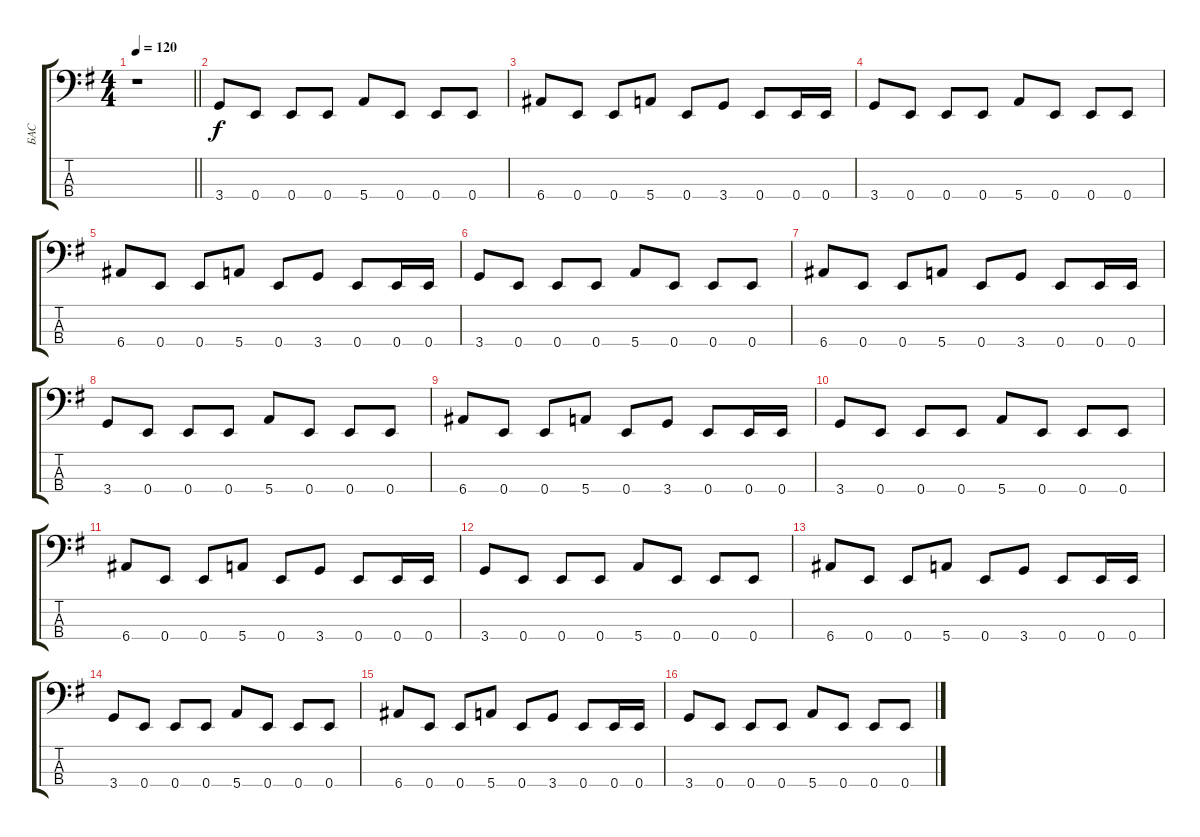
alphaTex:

\track ("БАС" "БАС") {instrument electricbasspick}
\staff {score tabs}
\tuning (G2 D2 A1 E1) {hide}
\ts (4 4)
\tempo 120
\clef f4
\barLineRight lightlight
\ks g
r.1{dy f} |
3.4.8 0.4.8 0.4.8 0.4.8 5.4.8 0.4.8 0.4.8 0.4.8 |
6.4.8 0.4.8 0.4.8 5.4.8 0.4.8 3.4.8 0.4.8 0.4.16 0.4.16 |
3.4.8 0.4.8 0.4.8 0.4.8 5.4.8 0.4.8 0.4.8 0.4.8 |
6.4.8 0.4.8 0.4.8 5.4.8 0.4.8 3.4.8 0.4.8 0.4.16 0.4.16 |
3.4.8 0.4.8 0.4.8 0.4.8 5.4.8 0.4.8 0.4.8 0.4.8 |
6.4.8 0.4.8 0.4.8 5.4.8 0.4.8 3.4.8 0.4.8 0.4.16 0.4.16 |
3.4.8 0.4.8 0.4.8 0.4.8 5.4.8 0.4.8 0.4.8 0.4.8 |
6.4.8 0.4.8 0.4.8 5.4.8 0.4.8 3.4.8 0.4.8 0.4.16 0.4.16 |
3.4.8 0.4.8 0.4.8 0.4.8 5.4.8 0.4.8 0.4.8 0.4.8 |
6.4.8 0.4.8 0.4.8 5.4.8 0.4.8 3.4.8 0.4.8 0.4.16 0.4.16 |
3.4.8 0.4.8 0.4.8 0.4.8 5.4.8 0.4.8 0.4.8 0.4.8 |
6.4.8 0.4.8 0.4.8 5.4.8 0.4.8 3.4.8 0.4.8 0.4.16 0.4.16 |
3.4.8 0.4.8 0.4.8 0.4.8 5.4.8 0.4.8 0.4.8 0.4.8 |
6.4.8 0.4.8 0.4.8 5.4.8 0.4.8 3.4.8 0.4.8 0.4.16 0.4.16 |
3.4.8 0.4.8 0.4.8 0.4.8 5.4.8 0.4.8 0.4.8 0.4.8
